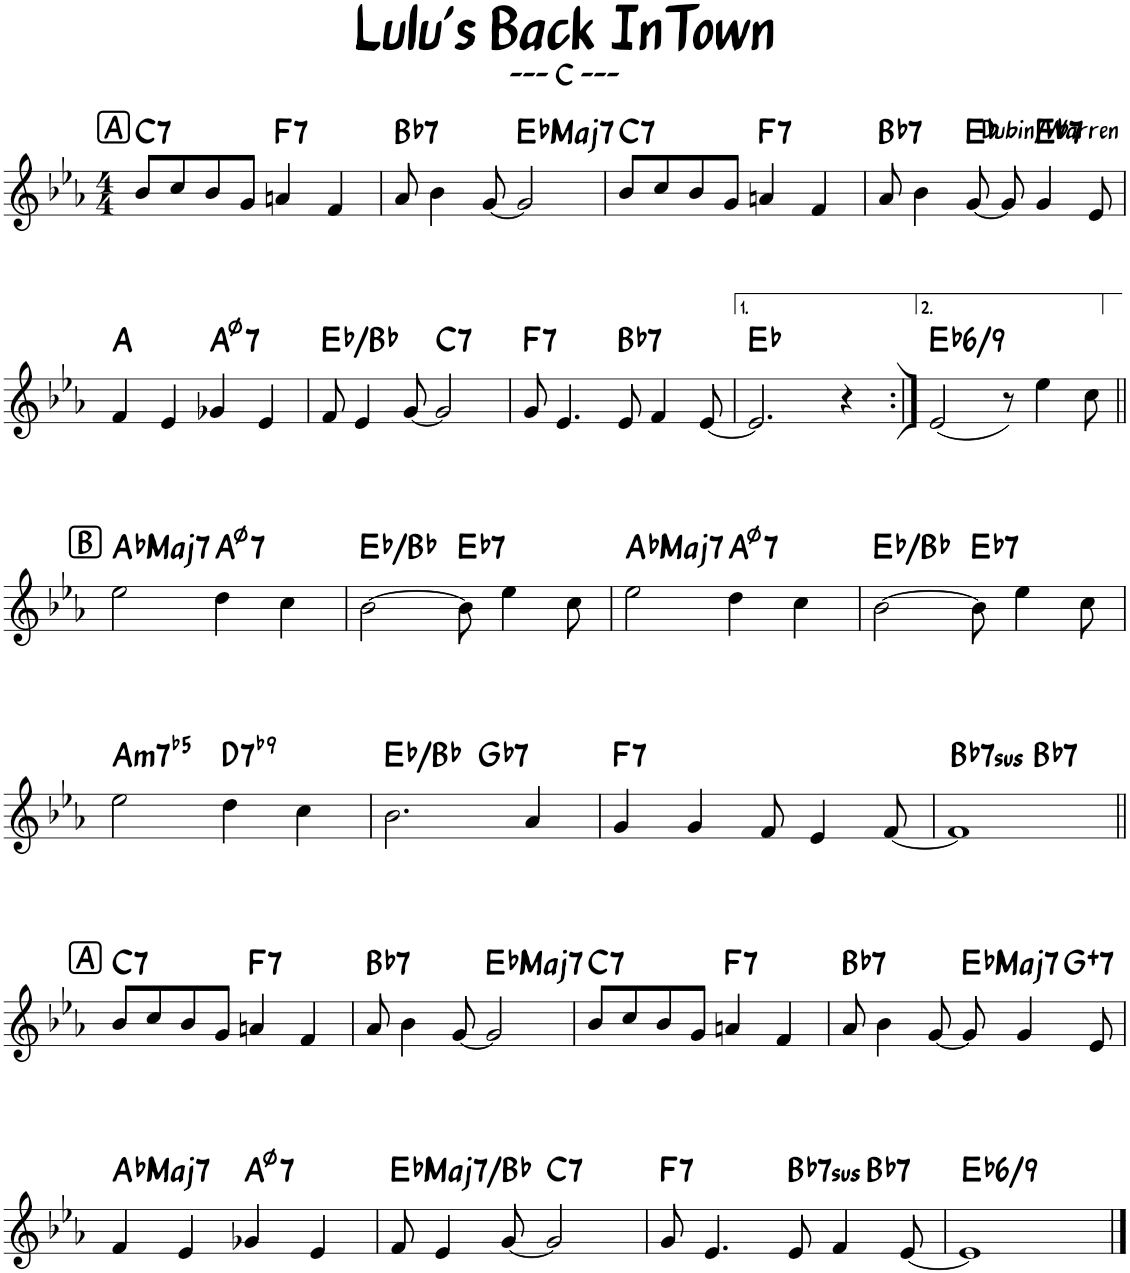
**kern	**harte
*part1	*part1
*staff1	*
*I"Piano	*
*I'Pno.	*
*clefG2	*
*k[b-e-a-]	*
*M4/4	*
!!LO:REH:place=s1:a:rj:fs=14:t=A
=1	=1
!	!LO:H:kt=7
8b-/L	C:7
8cc/	.
8b-/	.
8g/J	.
!	!LO:H:kt=7
4an/	F:7
4f/	.
=2	=2
!	!LO:H:kt=7
8a-/	Bb:7
4b-\	.
[8g/	.
!	!LO:H:kt=Maj7
2g/]	Eb:maj7
=3	=3
!	!LO:H:kt=7
8b-/L	C:7
8cc/	.
8b-/	.
8g/J	.
!	!LO:H:kt=7
4an/	F:7
4f/	.
=4	=4
!	!LO:H:kt=7
8a-/	Bb:7
4b-\	.
[8g/	Eb:maj
8g/]	.
!	!LO:H:kt=7
4g/	Eb:7
8e-/	.
!!LO:LB:g=z
=5	=5
4f/	A:maj
4e-/	.
!	!LO:H:kt=7
4g-X/	A:hdim7
4e-/	.
=6	=6
8f/	Eb:maj/5
4e-/	.
[8g/	.
!	!LO:H:kt=7
2g/]	C:7
=7	=7
!	!LO:H:kt=7
8g/	F:7
4.e-/	.
!	!LO:H:kt=7
8e-/	Bb:7
4f/	.
[8e-/	.
=8	=8
2.e-/]	Eb:maj
4r	.
=9:|!	=9:|!
!	!LO:H:kt=/6
(2e-/	Eb:maj6(9)
8r)	.
4ee-\	.
8cc\	.
!!LO:LB:g=z
!!LO:REH:place=s1:a:rj:fs=14:t=B
=10||	=10||
!	!LO:H:kt=Maj7
2ee-\	Ab:maj7
!	!LO:H:kt=7
4dd\	A:hdim7
4cc\	.
=11	=11
[2b-\	Eb:maj/5
!	!LO:H:kt=7
8b-\]	Eb:7
4ee-\	.
8cc\	.
=12	=12
!	!LO:H:kt=Maj7
2ee-\	Ab:maj7
!	!LO:H:kt=7
4dd\	A:hdim7
4cc\	.
=13	=13
[2b-\	Eb:maj/5
!	!LO:H:kt=7
8b-\]	Eb:7
4ee-\	.
8cc\	.
!!LO:LB:g=z
=14	=14
!	!LO:H:kt=m7b5
2ee-\	A:hdim7
!	!LO:H:kt=7
4dd\	D:7(b9)
4cc\	.
=15	=15
*^	*
2.b-\	2ryy	Eb:maj/5
!	!	!LO:H:kt=7
.	2ryy	Gb:7
4a-/	.	.
=16	=16	=16
!	!	!LO:H:kt=7
*v	*v	*
4g/	F:7
4g/	.
8f/	.
4e-/	.
[8f/	.
=17	=17
!	!LO:H:kt=7sus
*^	*
1f]	2ryy	Bb:sus4(7)
!	!	!LO:H:kt=7
.	2ryy	Bb:7
!!LO:LB:g=z	!!
!!LO:REH:place=s1:a:rj:fs=14:t=A	!!
=18||	=18||	=18||
!	!	!LO:H:kt=7
*v	*v	*
8b-/L	C:7
8cc/	.
8b-/	.
8g/J	.
!	!LO:H:kt=7
4an/	F:7
4f/	.
=19	=19
!	!LO:H:kt=7
8a-/	Bb:7
4b-\	.
[8g/	.
!	!LO:H:kt=Maj7
2g/]	Eb:maj7
=20	=20
!	!LO:H:kt=7
8b-/L	C:7
8cc/	.
8b-/	.
8g/J	.
!	!LO:H:kt=7
4an/	F:7
4f/	.
=21	=21
!	!LO:H:kt=7
*^	*
8a-/	2.ryy	Bb:7
4b-\	.	.
[8g/	.	.
!	!	!LO:H:kt=Maj7
8g/]	.	Eb:maj7
4g/	.	.
!	!	!LO:H:kt=7
.	4ryy	G:aug(b7)
8e-/	.	.
!!LO:LB:g=z	!!
=22	=22	=22
!	!	!LO:H:kt=Maj7
*v	*v	*
4f/	Ab:maj7
4e-/	.
!	!LO:H:kt=7
4g-X/	A:hdim7
4e-/	.
=23	=23
!	!LO:H:kt=Maj7
8f/	Eb:maj7/5
4e-/	.
[8g/	.
!	!LO:H:kt=7
2g/]	C:7
=24	=24
!	!LO:H:kt=7
*^	*
8g/	2.ryy	F:7
4.e-/	.	.
!	!	!LO:H:kt=7sus
8e-/	.	Bb:sus4(7)
4f/	.	.
!	!	!LO:H:kt=7
.	4ryy	Bb:7
[8e-/	.	.
=25	=25	=25
!	!	!LO:H:kt=/6
*v	*v	*
1e-]	Eb:maj6(9)
==	==
*-	*-
